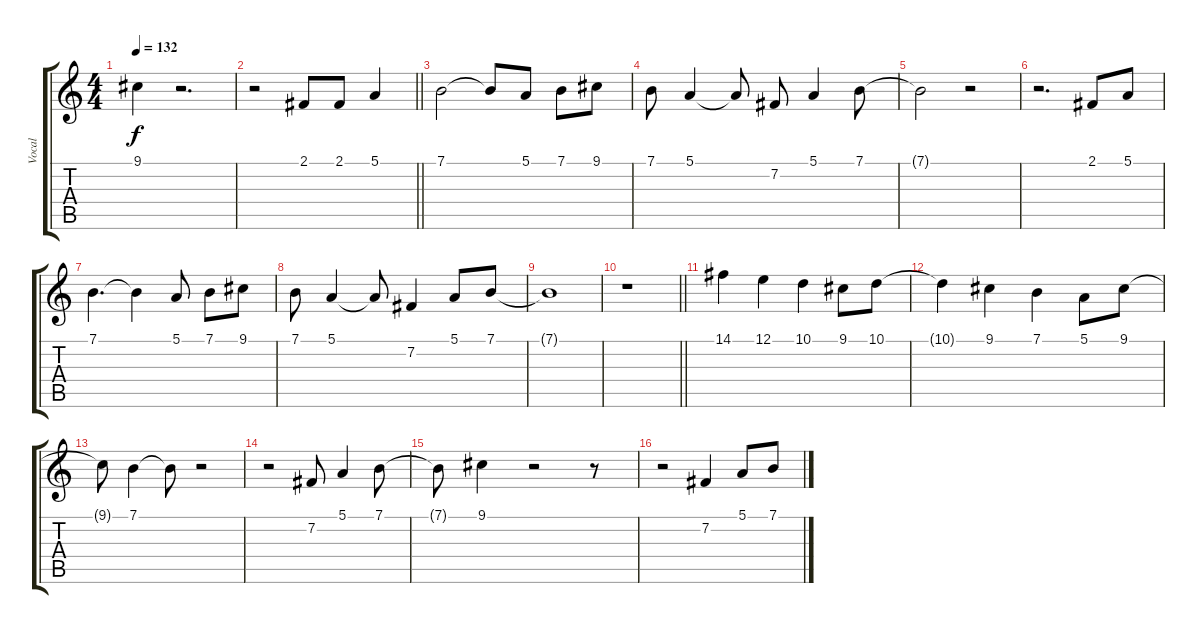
\track ("Vocal" "Vocal") {instrument acousticgrandpiano}
\staff {score tabs}
\tuning (E4 B3 G3 D3 A2 E2) {hide}
\ts (4 4)
\tempo 132
\clef g2
\ks c
9.1{t}.4{dy f} r.2{d} |
\barLineRight lightlight
r.2 2.1.8 2.1.8 5.1.4 |
\section ("" "")
7.1.2 7.1{t}.8 5.1.8 7.1.8 9.1.8 |
7.1.8 5.1.4 5.1{t}.8 7.2.8 5.1.4 7.1.8 |
7.1{t}.2 r.2 |
r.2{d} 2.1.8 5.1.8 |
7.1.4{d} 7.1{t}.4 5.1.8 7.1.8 9.1.8 |
7.1.8 5.1.4 5.1{t}.8 7.2.4 5.1.8 7.1.8 |
7.1{t}.1 |
\barLineRight lightlight
r.1 |
\section ("" "")
14.1.4 12.1.4 10.1.4 9.1.8 10.1.8 |
10.1{t}.4 9.1.4 7.1.4 5.1.8 9.1.8 |
9.1{t}.8 7.1.4 7.1{t}.8 r.2 |
r.2 7.2.8 5.1.4 7.1.8 |
7.1{t}.8 9.1.4 r.2 r.8 |
r.2 7.2.4 5.1.8 7.1.8
